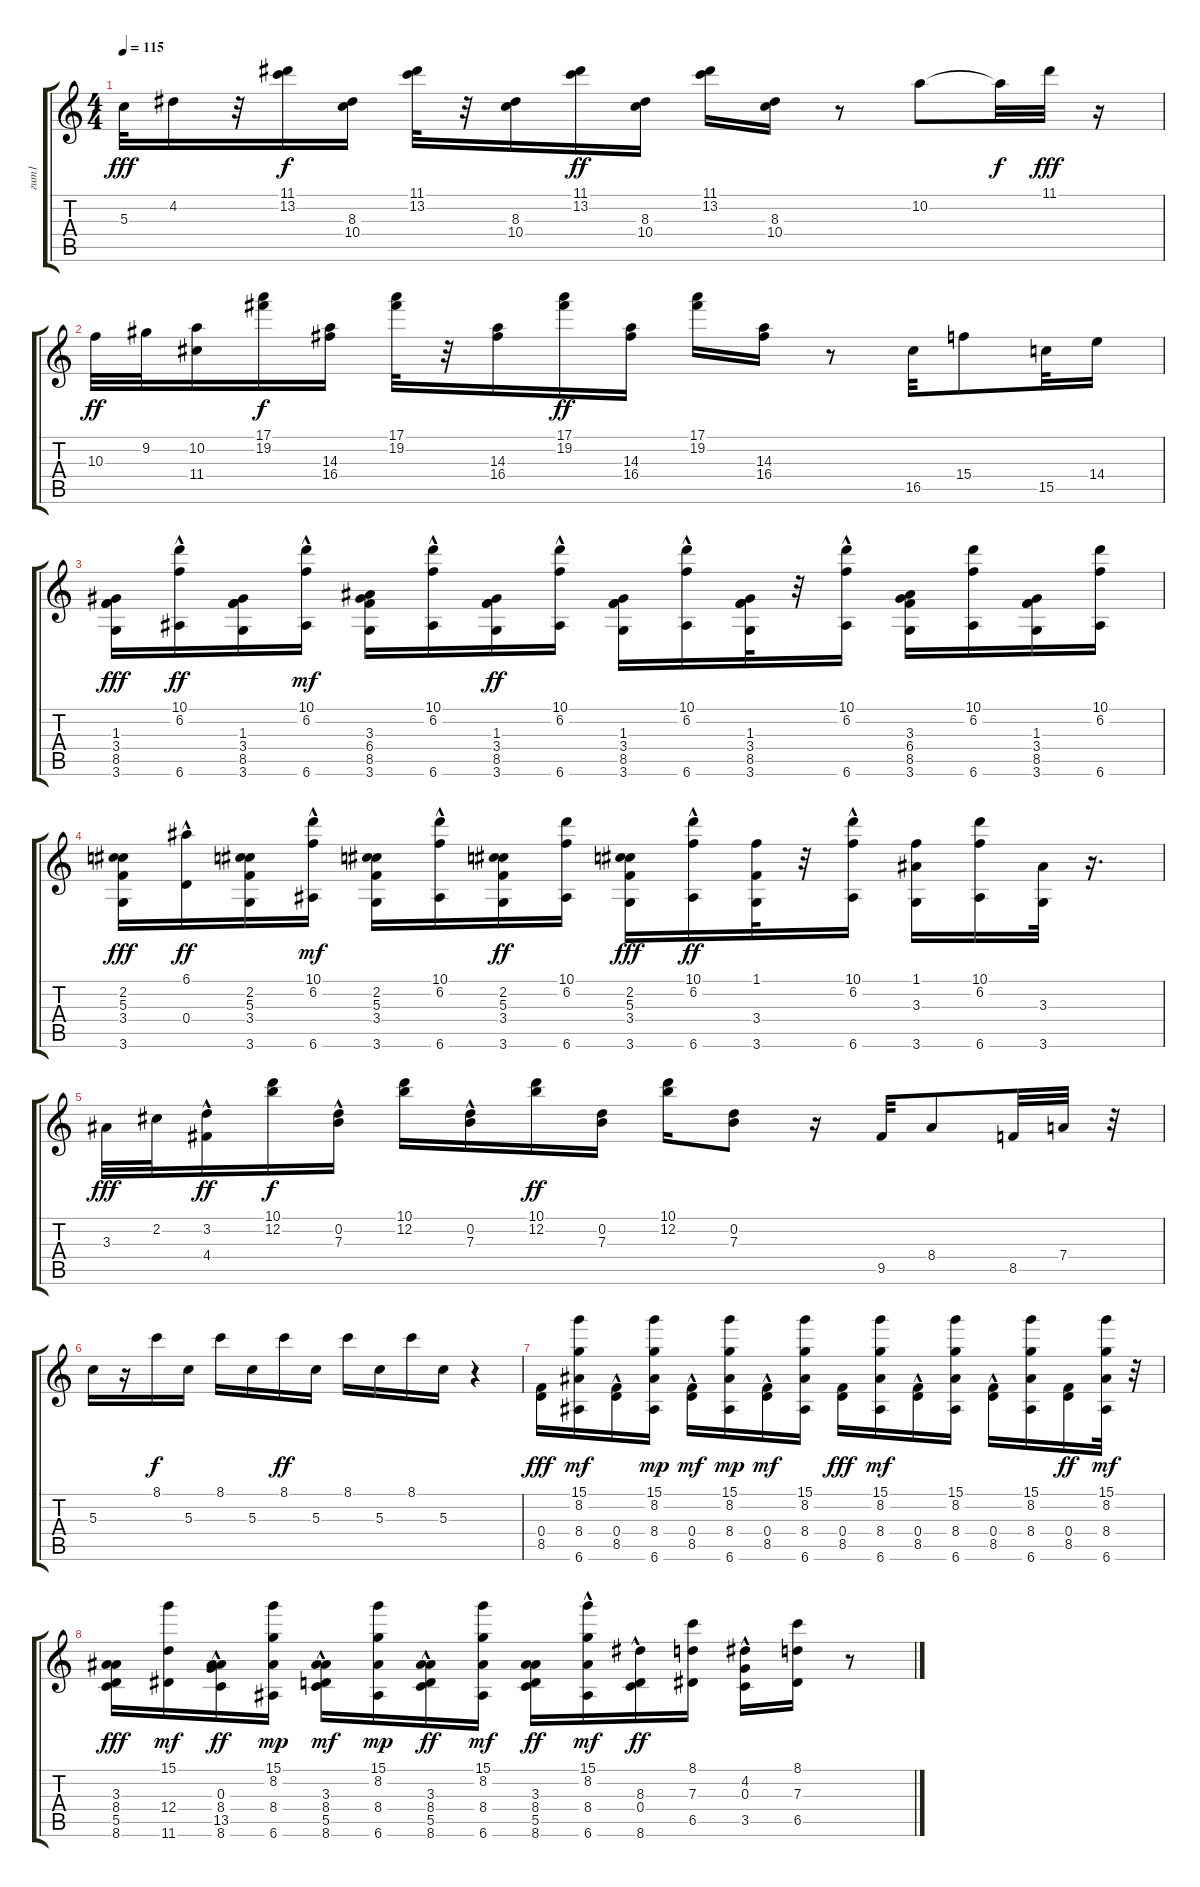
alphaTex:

\track ("гит1" "гит1") {instrument acousticguitarsteel}
\staff {score tabs}
\tuning (E4 B3 G3 D3 A2 E2) {hide}
\ts (4 4)
\tempo 115
\clef g2
\ks c
5.3.32{dy fff} 4.2.16 r.32 (11.1 13.2).16{dy f} (8.3 10.4).16 (11.1 13.2).32 r.32 (8.3 10.4).16 (11.1 13.2).16{dy ff} (8.3 10.4).16 (11.1 13.2).16 (8.3 10.4).16 r.8 10.2.8 10.2{t}.32{dy f} 11.1.32{dy fff} r.16 |
10.3.32{dy ff} 9.2.32 (10.2 11.4).16 (17.1 19.2).16{dy f} (14.3 16.4).16 (17.1 19.2).32 r.32 (14.3 16.4).16 (17.1 19.2).16{dy ff} (14.3 16.4).16 (17.1 19.2).16 (14.3 16.4).16 r.8 16.5.32 15.4.8 15.5.32 14.4.16 |
(1.3 3.4 8.5 3.6).16{dy fff} (10.1 6.2 6.6{hac}).16{dy ff} (1.3 3.4 8.5 3.6).16 (10.1 6.2 6.6{hac}).16{dy mf} (3.3 6.4 8.5 3.6).16 (10.1 6.2 6.6{hac}).16 (1.3 3.4 8.5 3.6).16{dy ff} (10.1 6.2 6.6{hac}).16 (1.3 3.4 8.5 3.6).16 (10.1 6.2 6.6{hac}).16 (1.3 3.4 8.5 3.6).32 r.32 (10.1 6.2 6.6{hac}).16 (3.3 6.4 8.5 3.6).16 (10.1 6.2 6.6).16 (1.3 3.4 8.5 3.6).16 (10.1 6.2 6.6).16 |
(2.2 5.3 3.4 3.6).16{dy fff} (6.1 0.4{hac}).16{dy ff} (2.2 5.3 3.4 3.6).16 (10.1 6.2 6.6{hac}).16{dy mf} (2.2 5.3 3.4 3.6).16 (10.1 6.2 6.6{hac}).16 (2.2 5.3 3.4 3.6).16{dy ff} (10.1 6.2 6.6).16 (2.2 5.3 3.4 3.6).16{dy fff} (10.1 6.2 6.6{hac}).16{dy ff} (1.1 3.4 3.6).32 r.32 (10.1 6.2 6.6{hac}).16 (1.1 3.3 3.6).16 (10.1 6.2 6.6).16 (3.3 3.6).32 r.16{d} |
3.3.32{dy fff} 2.2.32 (3.2 4.4{hac}).16{dy ff} (10.1 12.2).16{dy f} (0.2{hac} 7.3).16 (10.1 12.2).16 (0.2{hac} 7.3).16 (10.1 12.2).16{dy ff} (0.2 7.3).16 (10.1 12.2).16 (0.2 7.3).8 r.16 9.5.32 8.4.8 8.5.32 7.4.32 r.32 |
5.3.16 r.16 8.1.16{dy f} 5.3.16 8.1.16 5.3.16 8.1.16{dy ff} 5.3.16 8.1.16 5.3.16 8.1.16{volume 11} 5.3.16 r.4 |
(0.4 8.5).16{dy fff volume 14} (15.1 8.2 8.4 6.6).16{dy mf} (0.4{hac} 8.5).16 (15.1 8.2 8.4 6.6).16{dy mp} (0.4{hac} 8.5).16{dy mf} (15.1 8.2 8.4 6.6).16{dy mp} (0.4{hac} 8.5).16{dy mf} (15.1 8.2 8.4 6.6).16 (0.4 8.5).16{dy fff} (15.1 8.2 8.4 6.6).16{dy mf} (0.4{hac} 8.5).16 (15.1 8.2 8.4 6.6).16 (0.4{hac} 8.5).16 (15.1 8.2 8.4 6.6).16 (0.4 8.5).16{dy ff} (15.1 8.2 8.4 6.6).32{dy mf} r.32 |
(3.3 8.4 5.5 8.6).16{dy fff} (15.1 12.4 11.6).16{dy mf} (0.3{hac} 8.4 13.5 8.6).16{dy ff} (15.1 8.2 8.4 6.6).16{dy mp} (3.3 8.4 5.5{hac} 8.6).16{dy mf} (15.1 8.2 8.4 6.6).16{dy mp} (3.3 8.4 5.5{hac} 8.6).16{dy ff} (15.1 8.2 8.4 6.6).16{dy mf} (3.3 8.4 5.5 8.6).16{dy ff} (15.1{hac} 8.2 8.4 6.6).16{dy mf} (8.3 0.4{hac} 8.6).16{dy ff volume 13} (8.1 7.3 6.5).16 (4.2 0.3{hac} 3.5).16 (8.1 7.3 6.5).16 r.8
